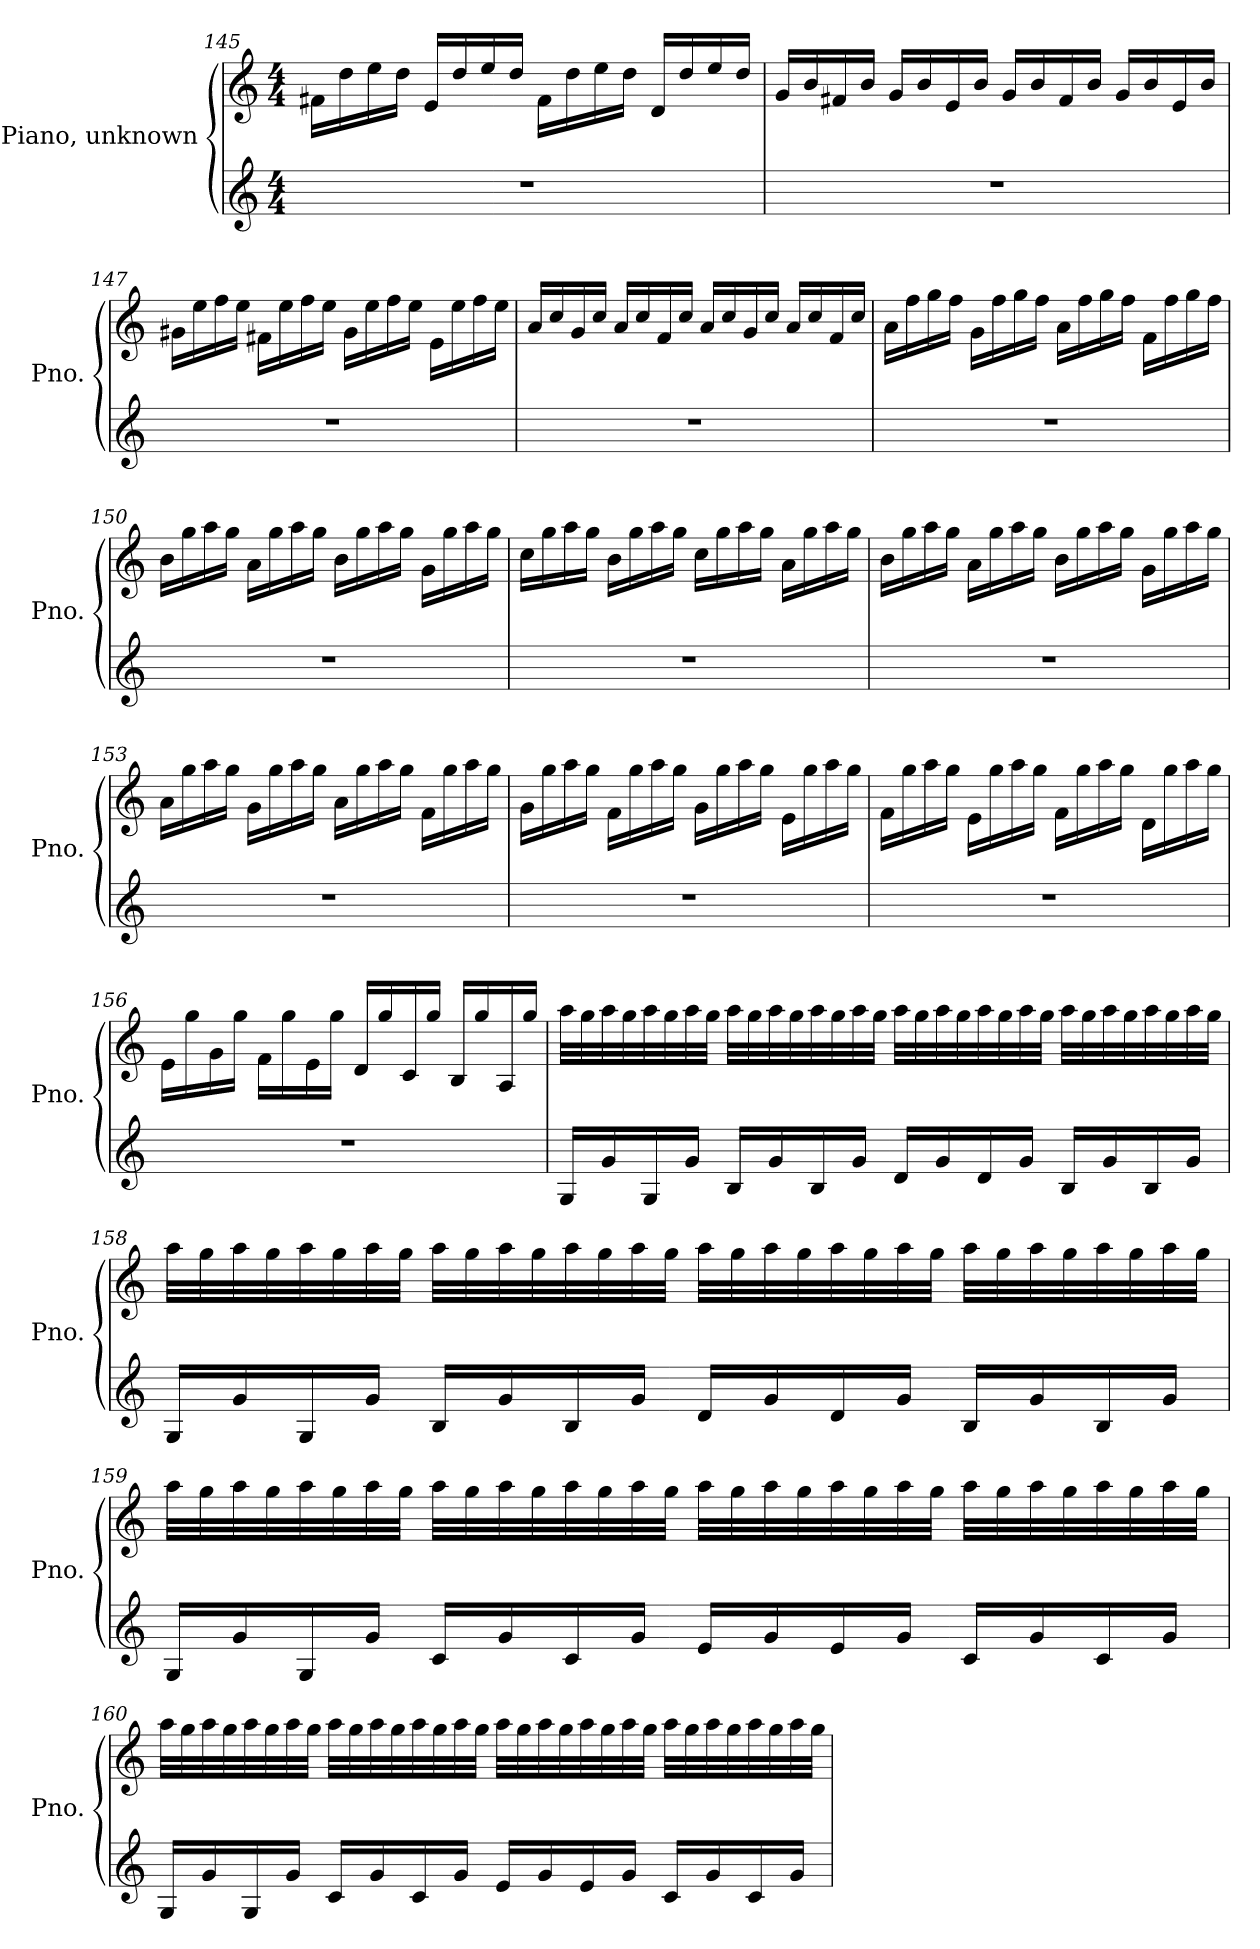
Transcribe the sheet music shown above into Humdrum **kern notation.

**kern	**kern
*part1	*part1
*staff2	*staff1
*I"Piano, unknown	*
*I'Pno.	*
*clefG2	*clefG2
*k[]	*k[]
*M4/4	*M4/4
=145	=145
1r	16f#X\LL
.	16dd\
.	16ee\
.	16dd\JJ
.	16e/LL
.	16dd/
.	16ee/
.	16dd/JJ
.	16f#\LL
.	16dd\
.	16ee\
.	16dd\JJ
.	16d/LL
.	16dd/
.	16ee/
.	16dd/JJ
!!LO:PB:g=z
=146	=146
1r	16g/LL
.	16b/
.	16f#X/
.	16b/JJ
.	16g/LL
.	16b/
.	16e/
.	16b/JJ
.	16g/LL
.	16b/
.	16f#/
.	16b/JJ
.	16g/LL
.	16b/
.	16e/
.	16b/JJ
=147	=147
1r	16g#X\LL
.	16ee\
.	16ff\
.	16ee\JJ
.	16f#X\LL
.	16ee\
.	16ff\
.	16ee\JJ
.	16g#\LL
.	16ee\
.	16ff\
.	16ee\JJ
.	16e\LL
.	16ee\
.	16ff\
.	16ee\JJ
!!LO:LB:g=z
=148	=148
1r	16a/LL
.	16cc/
.	16g/
.	16cc/JJ
.	16a/LL
.	16cc/
.	16f/
.	16cc/JJ
.	16a/LL
.	16cc/
.	16g/
.	16cc/JJ
.	16a/LL
.	16cc/
.	16f/
.	16cc/JJ
=149	=149
1r	16a\LL
.	16ff\
.	16gg\
.	16ff\JJ
.	16g\LL
.	16ff\
.	16gg\
.	16ff\JJ
.	16a\LL
.	16ff\
.	16gg\
.	16ff\JJ
.	16f\LL
.	16ff\
.	16gg\
.	16ff\JJ
=150	=150
1r	16b\LL
.	16gg\
.	16aa\
.	16gg\JJ
.	16a\LL
.	16gg\
.	16aa\
.	16gg\JJ
.	16b\LL
.	16gg\
.	16aa\
.	16gg\JJ
.	16g\LL
.	16gg\
.	16aa\
.	16gg\JJ
!!LO:LB:g=z
=151	=151
1r	16cc\LL
.	16gg\
.	16aa\
.	16gg\JJ
.	16b\LL
.	16gg\
.	16aa\
.	16gg\JJ
.	16cc\LL
.	16gg\
.	16aa\
.	16gg\JJ
.	16a\LL
.	16gg\
.	16aa\
.	16gg\JJ
=152	=152
1r	16b\LL
.	16gg\
.	16aa\
.	16gg\JJ
.	16a\LL
.	16gg\
.	16aa\
.	16gg\JJ
.	16b\LL
.	16gg\
.	16aa\
.	16gg\JJ
.	16g\LL
.	16gg\
.	16aa\
.	16gg\JJ
=153	=153
1r	16a\LL
.	16gg\
.	16aa\
.	16gg\JJ
.	16g\LL
.	16gg\
.	16aa\
.	16gg\JJ
.	16a\LL
.	16gg\
.	16aa\
.	16gg\JJ
.	16f\LL
.	16gg\
.	16aa\
.	16gg\JJ
!!LO:LB:g=z
=154	=154
1r	16g\LL
.	16gg\
.	16aa\
.	16gg\JJ
.	16f\LL
.	16gg\
.	16aa\
.	16gg\JJ
.	16g\LL
.	16gg\
.	16aa\
.	16gg\JJ
.	16e\LL
.	16gg\
.	16aa\
.	16gg\JJ
=155	=155
1r	16f\LL
.	16gg\
.	16aa\
.	16gg\JJ
.	16e\LL
.	16gg\
.	16aa\
.	16gg\JJ
.	16f\LL
.	16gg\
.	16aa\
.	16gg\JJ
.	16d\LL
.	16gg\
.	16aa\
.	16gg\JJ
=156	=156
1r	16e\LL
.	16gg\
.	16g\
.	16gg\JJ
.	16f\LL
.	16gg\
.	16e\
.	16gg\JJ
.	16d/LL
.	16gg/
.	16c/
.	16gg/JJ
.	16B/LL
.	16gg/
.	16A/
.	16gg/JJ
!!LO:LB:g=z
=157	=157
16G/LL	32aa\LLL
.	32gg\
16g/	32aa\
.	32gg\
16G/	32aa\
.	32gg\
16g/JJ	32aa\
.	32gg\JJJ
16B/LL	32aa\LLL
.	32gg\
16g/	32aa\
.	32gg\
16B/	32aa\
.	32gg\
16g/JJ	32aa\
.	32gg\JJJ
16d/LL	32aa\LLL
.	32gg\
16g/	32aa\
.	32gg\
16d/	32aa\
.	32gg\
16g/JJ	32aa\
.	32gg\JJJ
16B/LL	32aa\LLL
.	32gg\
16g/	32aa\
.	32gg\
16B/	32aa\
.	32gg\
16g/JJ	32aa\
.	32gg\JJJ
!!LO:LB:g=z
=158	=158
16G/LL	32aa\LLL
.	32gg\
16g/	32aa\
.	32gg\
16G/	32aa\
.	32gg\
16g/JJ	32aa\
.	32gg\JJJ
16B/LL	32aa\LLL
.	32gg\
16g/	32aa\
.	32gg\
16B/	32aa\
.	32gg\
16g/JJ	32aa\
.	32gg\JJJ
16d/LL	32aa\LLL
.	32gg\
16g/	32aa\
.	32gg\
16d/	32aa\
.	32gg\
16g/JJ	32aa\
.	32gg\JJJ
16B/LL	32aa\LLL
.	32gg\
16g/	32aa\
.	32gg\
16B/	32aa\
.	32gg\
16g/JJ	32aa\
.	32gg\JJJ
!!LO:PB:g=z
=159	=159
16G/LL	32aa\LLL
.	32gg\
16g/	32aa\
.	32gg\
16G/	32aa\
.	32gg\
16g/JJ	32aa\
.	32gg\JJJ
16c/LL	32aa\LLL
.	32gg\
16g/	32aa\
.	32gg\
16c/	32aa\
.	32gg\
16g/JJ	32aa\
.	32gg\JJJ
16e/LL	32aa\LLL
.	32gg\
16g/	32aa\
.	32gg\
16e/	32aa\
.	32gg\
16g/JJ	32aa\
.	32gg\JJJ
16c/LL	32aa\LLL
.	32gg\
16g/	32aa\
.	32gg\
16c/	32aa\
.	32gg\
16g/JJ	32aa\
.	32gg\JJJ
!!LO:LB:g=z
=160	=160
16G/LL	32aa\LLL
.	32gg\
16g/	32aa\
.	32gg\
16G/	32aa\
.	32gg\
16g/JJ	32aa\
.	32gg\JJJ
16c/LL	32aa\LLL
.	32gg\
16g/	32aa\
.	32gg\
16c/	32aa\
.	32gg\
16g/JJ	32aa\
.	32gg\JJJ
16e/LL	32aa\LLL
.	32gg\
16g/	32aa\
.	32gg\
16e/	32aa\
.	32gg\
16g/JJ	32aa\
.	32gg\JJJ
16c/LL	32aa\LLL
.	32gg\
16g/	32aa\
.	32gg\
16c/	32aa\
.	32gg\
16g/JJ	32aa\
.	32gg\JJJ
=	=
*-	*-
